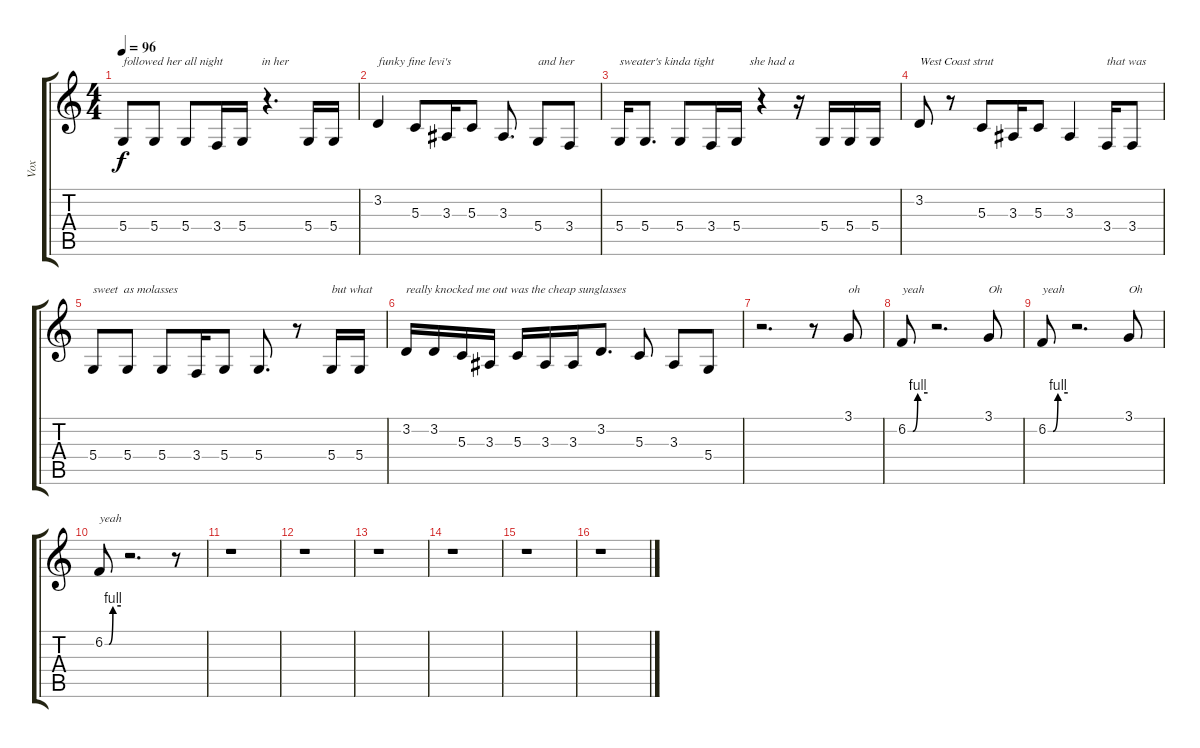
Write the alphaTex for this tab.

\track ("Vox" "Vox") {instrument altosax}
\staff {score tabs}
\tuning (E4 B3 G3 D3 A2 E2) {hide}
\ts (4 4)
\tempo 96
\clef g2
\ks c
5.4.8{txt "followed her all night             in her" dy f} 5.4.8 5.4.8 3.4.16 5.4.16 r.4{d} 5.4.16 5.4.16 |
3.2.4{txt "funky fine levi's"} 5.3.8 3.3.16 5.3.8 3.3.8{d} 5.4.8{txt "and her"} 3.4.8 |
5.4.16{txt "sweater's kinda tight            she had a"} 5.4.8{d} 5.4.8 3.4.16 5.4.16 r.4 r.16 5.4.16 5.4.16 5.4.16 |
3.2.8{txt "West Coast strut"} r.8 5.3.8 3.3.16 5.3.8 3.3.4 3.4.16{txt "that was"} 3.4.8 |
5.4.8{txt "sweet  as molasses"} 5.4.8 5.4.8 3.4.16 5.4.8 5.4.8{d} r.8 5.4.16{txt "but what"} 5.4.16 |
3.2.16{txt "really knocked me out was the cheap sunglasses"} 3.2.16 5.3.16 3.3.16 5.3.16 3.3.16 3.3.16 3.2.8{d} 5.3.8 3.3.8 5.4.8 |
r.2{d} r.8 3.1.8{txt "oh"} |
6.2{be (custom 0 0 15 0 30 4 60 4)}.8{txt "yeah"} r.2{d} 3.1.8{txt "Oh"} |
6.2{be (custom 0 0 15 0 30 4 60 4)}.8{txt "yeah"} r.2{d} 3.1.8{txt "Oh"} |
6.2{be (custom 0 0 15 0 30 4 60 4)}.8{txt "yeah"} r.2{d} r.8 |
r.1 |
r.1 |
r.1 |
r.1 |
r.1 |
r.1
